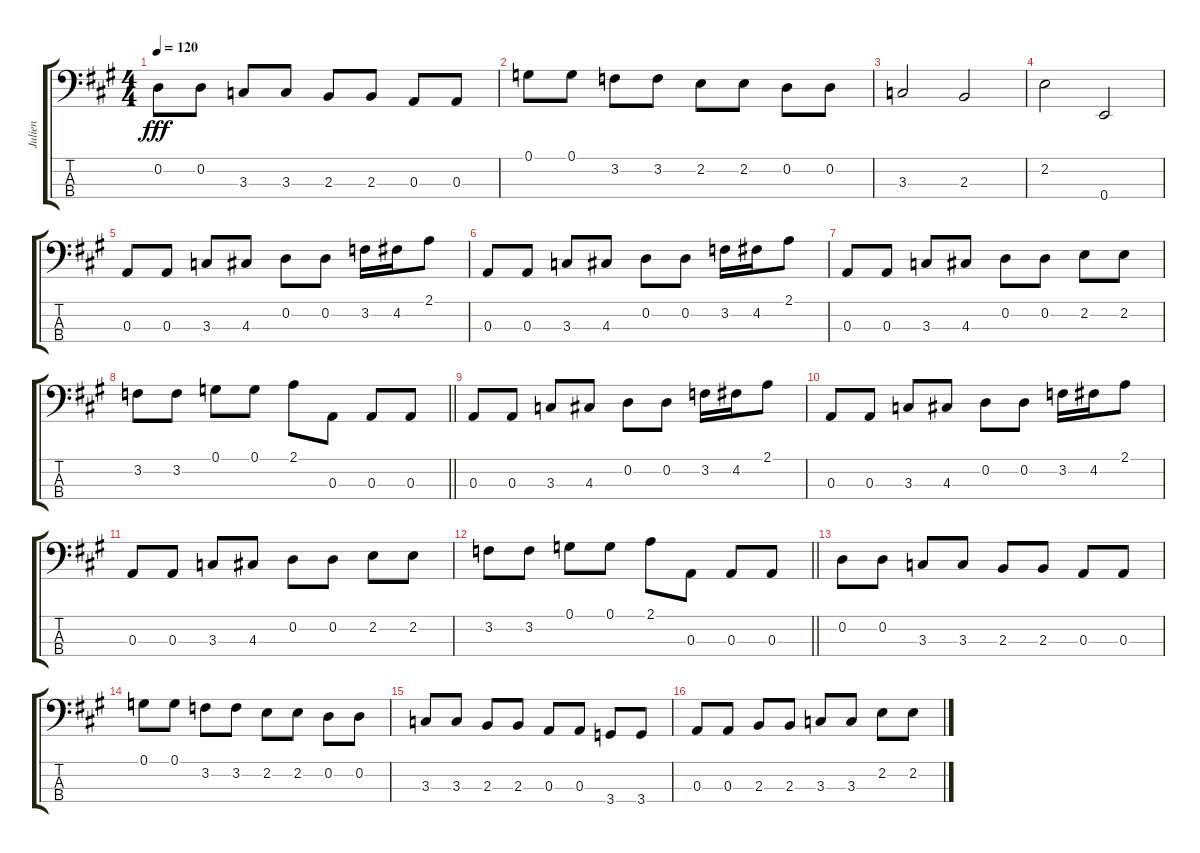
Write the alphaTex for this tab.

\track ("Julien" "Julien") {instrument acousticbass}
\staff {score tabs}
\tuning (G2 D2 A1 E1) {hide}
\ts (4 4)
\tempo 120
\clef f4
\ks a
0.2.8{dy fff} 0.2.8 3.3.8 3.3.8 2.3.8 2.3.8 0.3.8 0.3.8 |
0.1.8 0.1.8 3.2.8 3.2.8 2.2.8 2.2.8 0.2.8 0.2.8 |
3.3.2 2.3.2 |
2.2.2 0.4.2 |
0.3.8 0.3.8 3.3.8 4.3.8 0.2.8 0.2.8 3.2.16 4.2.16 2.1.8 |
0.3.8 0.3.8 3.3.8 4.3.8 0.2.8 0.2.8 3.2.16 4.2.16 2.1.8 |
0.3.8 0.3.8 3.3.8 4.3.8 0.2.8 0.2.8 2.2.8 2.2.8 |
\barLineRight lightlight
3.2.8 3.2.8 0.1.8 0.1.8 2.1.8 0.3.8 0.3.8 0.3.8 |
0.3.8 0.3.8 3.3.8 4.3.8 0.2.8 0.2.8 3.2.16 4.2.16 2.1.8 |
0.3.8 0.3.8 3.3.8 4.3.8 0.2.8 0.2.8 3.2.16 4.2.16 2.1.8 |
0.3.8 0.3.8 3.3.8 4.3.8 0.2.8 0.2.8 2.2.8 2.2.8 |
\barLineRight lightlight
3.2.8 3.2.8 0.1.8 0.1.8 2.1.8 0.3.8 0.3.8 0.3.8 |
0.2.8 0.2.8 3.3.8 3.3.8 2.3.8 2.3.8 0.3.8 0.3.8 |
0.1.8 0.1.8 3.2.8 3.2.8 2.2.8 2.2.8 0.2.8 0.2.8 |
3.3.8 3.3.8 2.3.8 2.3.8 0.3.8 0.3.8 3.4.8 3.4.8 |
0.3.8 0.3.8 2.3.8 2.3.8 3.3.8 3.3.8 2.2.8 2.2.8
